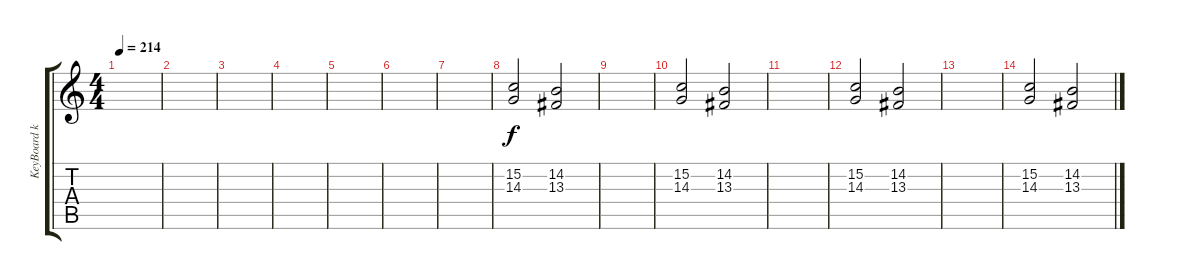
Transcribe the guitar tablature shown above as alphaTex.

\track ("KeyBoard klavesin" "KeyBoard k") {instrument churchorgan}
\staff {score tabs}
\tuning (D4 A3 F3 C3 G2 D2) {hide}
\ts (4 4)
\tempo 214
\clef g2
\ks c
|
|
|
|
|
|
|
(15.2 14.3).2{instrument choiraahs} (14.2 13.3).2 |
|
(15.2 14.3).2{instrument choiraahs} (14.2 13.3).2 |
|
(15.2 14.3).2{instrument choiraahs} (14.2 13.3).2 |
|
(15.2 14.3).2{instrument choiraahs} (14.2 13.3).2
